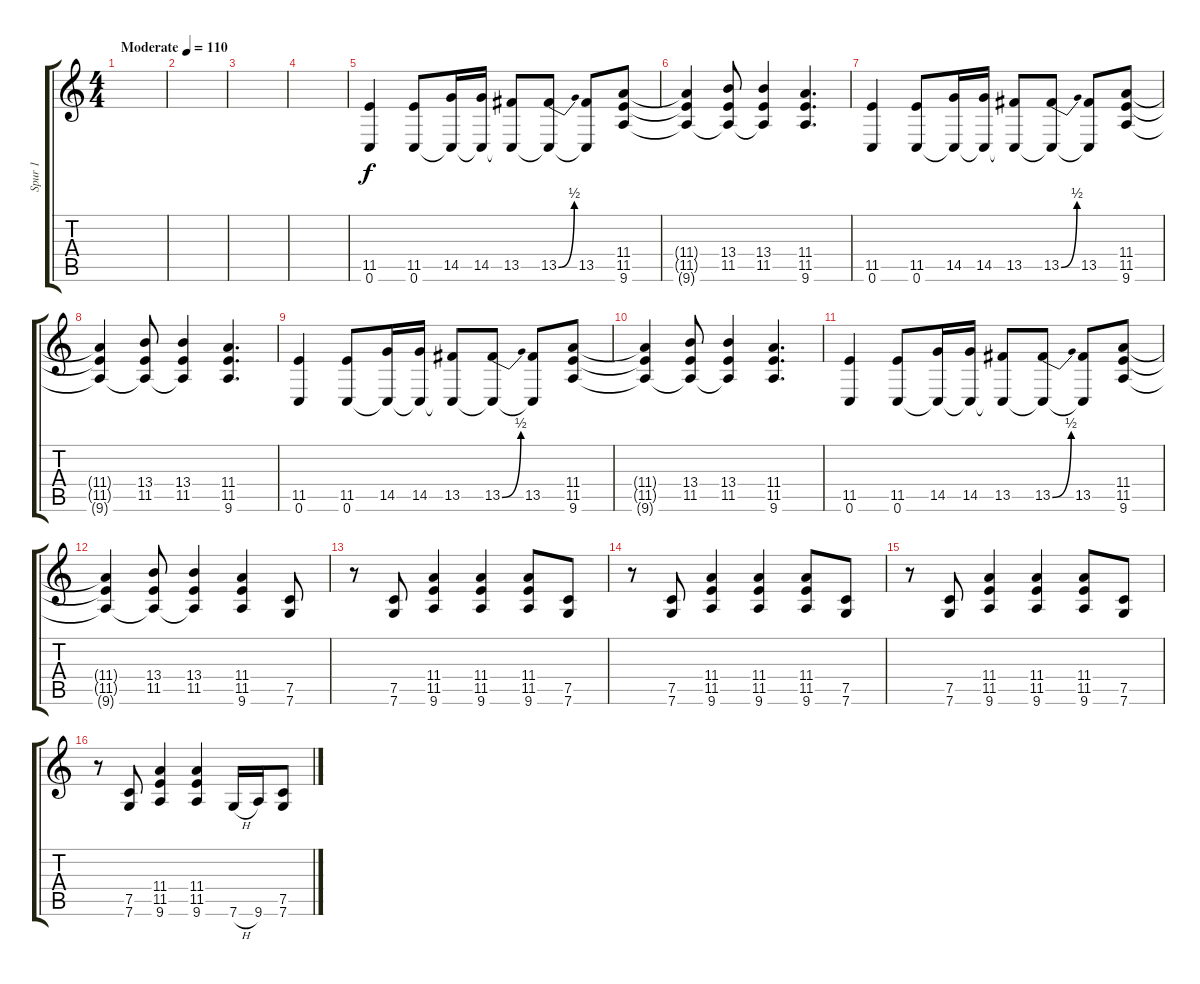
\track ("Spur 1" "Spur 1") {instrument distortionguitar}
\staff {score tabs}
\tuning (C4 G3 Eb3 Bb2 F2 C2) {hide}
\ts (4 4)
\tempo (110 "Moderate")
\clef g2
\ks c
|
|
|
|
(11.5 0.6).4 (11.5 0.6).8 (14.5 0.6{t}).16 (14.5 0.6{t}).16 (13.5 0.6{t}).8 (13.5{be (bend 0 0 60 2)} 0.6{t}).8 (13.5 0.6{t}).8 (11.4 11.5 9.6).8 |
(11.4{t} 11.5{t} 9.6{t}).4 (13.4 11.5 9.6{t}).8 (13.4 11.5 9.6{t}).4 (11.4 11.5 9.6).4{d} |
(11.5 0.6).4 (11.5 0.6).8 (14.5 0.6{t}).16 (14.5 0.6{t}).16 (13.5 0.6{t}).8 (13.5{be (bend 0 0 60 2)} 0.6{t}).8 (13.5 0.6{t}).8 (11.4 11.5 9.6).8 |
(11.4{t} 11.5{t} 9.6{t}).4 (13.4 11.5 9.6{t}).8 (13.4 11.5 9.6{t}).4 (11.4 11.5 9.6).4{d} |
(11.5 0.6).4 (11.5 0.6).8 (14.5 0.6{t}).16 (14.5 0.6{t}).16 (13.5 0.6{t}).8 (13.5{be (bend 0 0 60 2)} 0.6{t}).8 (13.5 0.6{t}).8 (11.4 11.5 9.6).8 |
(11.4{t} 11.5{t} 9.6{t}).4 (13.4 11.5 9.6{t}).8 (13.4 11.5 9.6{t}).4 (11.4 11.5 9.6).4{d} |
(11.5 0.6).4 (11.5 0.6).8 (14.5 0.6{t}).16 (14.5 0.6{t}).16 (13.5 0.6{t}).8 (13.5{be (bend 0 0 60 2)} 0.6{t}).8 (13.5 0.6{t}).8 (11.4 11.5 9.6).8 |
(11.4{t} 11.5{t} 9.6{t}).4 (13.4 11.5 9.6{t}).8 (13.4 11.5 9.6{t}).4 (11.4 11.5 9.6).4 (7.5 7.6).8 |
r.8 (7.5 7.6).8 (11.4 11.5 9.6).4 (11.4 11.5 9.6).4 (11.4 11.5 9.6).8 (7.5 7.6).8 |
r.8 (7.5 7.6).8 (11.4 11.5 9.6).4 (11.4 11.5 9.6).4 (11.4 11.5 9.6).8 (7.5 7.6).8 |
r.8 (7.5 7.6).8 (11.4 11.5 9.6).4 (11.4 11.5 9.6).4 (11.4 11.5 9.6).8 (7.5 7.6).8 |
r.8 (7.5 7.6).8 (11.4 11.5 9.6).4 (11.4 11.5 9.6).4 7.6{h}.16 9.6.16 (7.5 7.6).8
